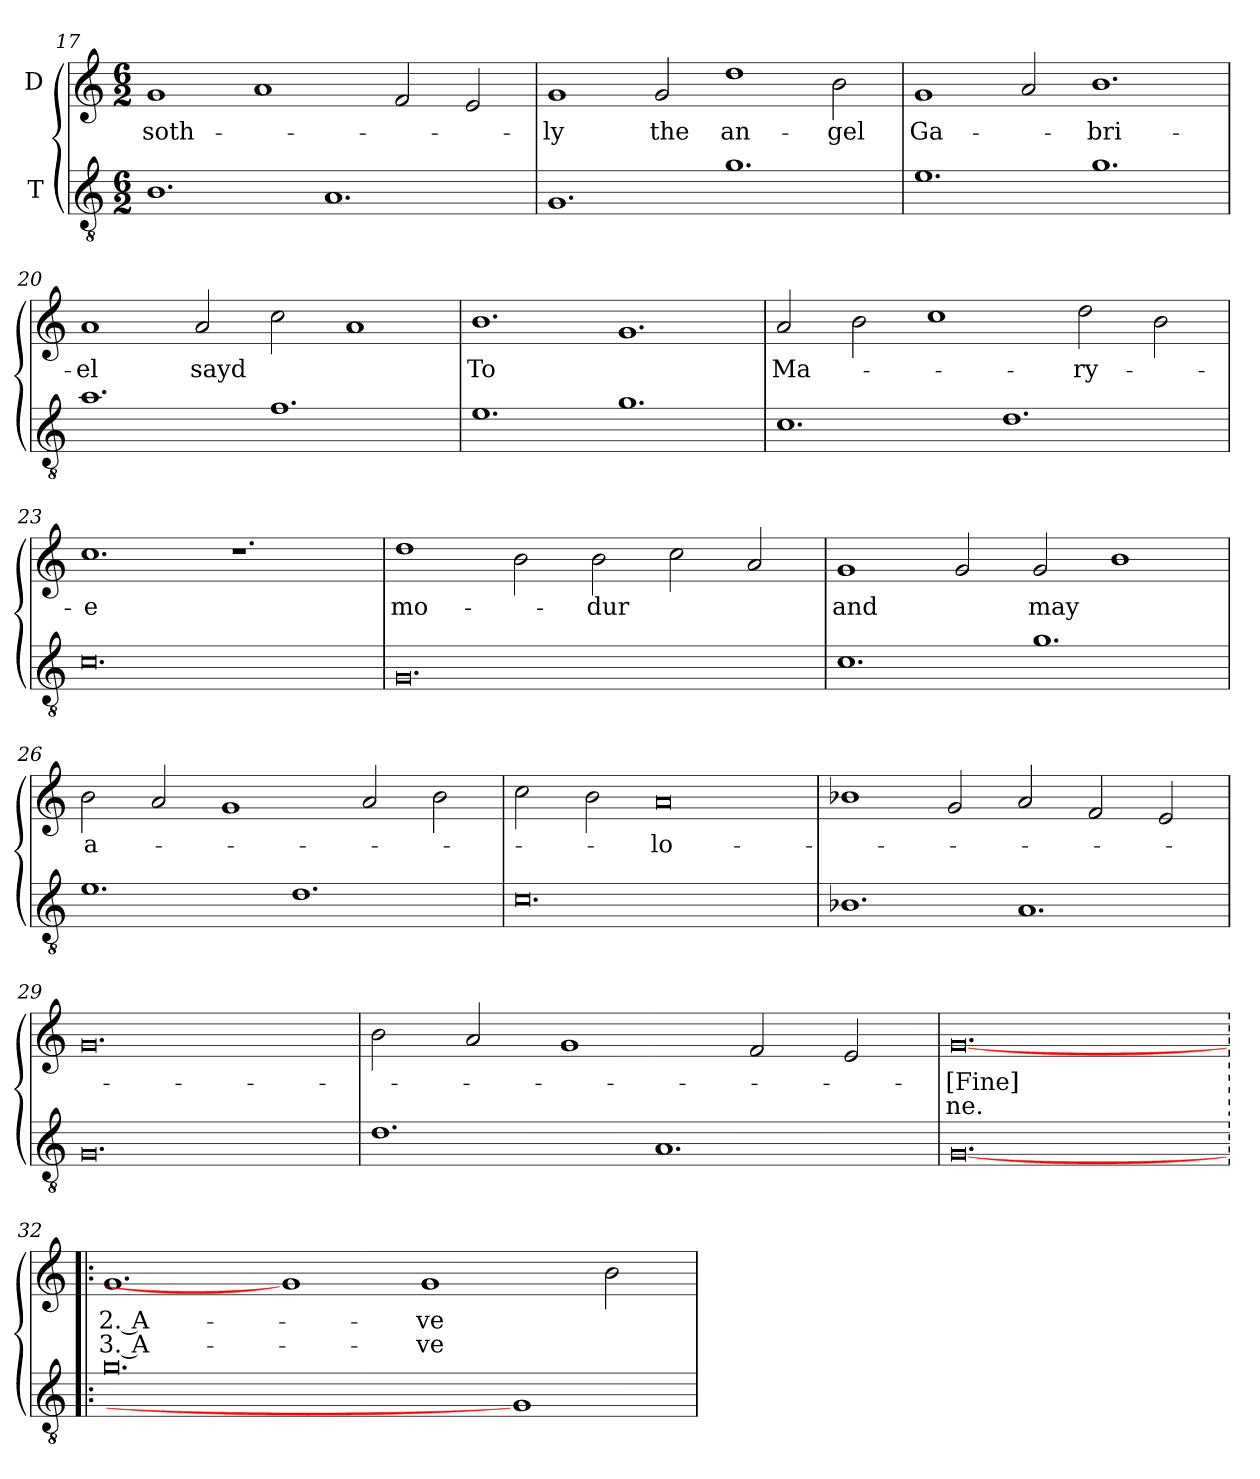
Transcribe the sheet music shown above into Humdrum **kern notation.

**kern	**kern	**text	**text
*part2	*part1	*part1	*part1
*staff2	*staff1	*staff1	*staff1
*I"T	*I"D	*	*
*clefGv2	*clefG2	*	*
*ITrd7c12	*	*	*
*k[]	*k[]	*	*
*C:	*C:	*	*
*M6/2	*M6/2	*	*
=17	=17	=17	=17
!	!	!LO:LY:b:color=#000000	!
1.BBi/	1gi/	soth-	.
.	1ai/	.	.
1.AAi/	.	.	.
.	2fi/	.	.
.	2ei/	.	.
=18	=18	=18	=18
!	!	!LO:LY:b:color=#000000	!
1.GGi/	1gi/	-ly	.
!	!	!LO:LY:b:color=#000000	!
.	2gi/	the	.
!	!	!LO:LY:b:color=#000000	!
1.Gi\	1ddi\	an-	.
!	!	!LO:LY:b:color=#000000	!
.	2bi\	-gel	.
=19	=19	=19	=19
!	!	!LO:LY:b:color=#000000	!
1.Ei\	1gi/	Ga-	.
.	2ai/	.	.
!	!	!LO:LY:b:color=#000000	!
1.Gi\	1.bi/	-bri-	.
=20	=20	=20	=20
!	!	!LO:LY:b:color=#000000	!
1.Ai\	1ai/	-el	.
!	!	!LO:LY:b:color=#000000	!
.	2ai/	sayd	.
1.Fi\	2cci\	.	.
.	1ai/	.	.
=21	=21	=21	=21
!	!	!LO:LY:b:color=#000000	!
1.Ei\	1.bi/	To	.
1.Gi\	1.gi/	.	.
!!LO:LB:g=z
=22	=22	=22	=22
!	!	!LO:LY:b:color=#000000	!
1.Ci\	2ai/	Ma-	.
.	2bi\	.	.
.	1cci\	.	.
1.Di\	.	.	.
!	!	!LO:LY:b:color=#000000	!
.	2ddi\	-ry-	.
.	2bi\	.	.
=23	=23	=23	=23
!	!	!LO:LY:b:color=#000000	!
0.Ci\	1.cci\	-e	.
.	1.r	.	.
=24	=24	=24	=24
!	!	!LO:LY:b:color=#000000	!
0.GGi/	1ddi\	mo-	.
.	2bi\	.	.
!	!	!LO:LY:b:color=#000000	!
.	2bi\	-dur	.
.	2cci\	.	.
.	2ai/	.	.
=25	=25	=25	=25
!	!	!LO:LY:b:color=#000000	!
1.Ci\	1gi/	and	.
.	2gi/	.	.
!	!	!LO:LY:b:color=#000000	!
1.Gi\	2gi/	may	.
.	1bi/	.	.
!!LO:LB:g=z
=26	=26	=26	=26
!	!	!LO:LY:b:color=#000000	!
1.Ei\	2bi\	a-	.
.	2ai/	.	.
.	1gi/	.	.
1.Di\	.	.	.
.	2ai/	.	.
.	2bi\	.	.
=27	=27	=27	=27
0.Ci\	2cci\	.	.
.	2bi\	.	.
!	!	!LO:LY:b:color=#000000	!
.	0ai/	-lo-	.
=28	=28	=28	=28
1.BB-Xi/	1b-Xi/	.	.
.	2gi/	.	.
1.AAi/	2ai/	.	.
.	2fi/	.	.
.	2ei/	.	.
=29	=29	=29	=29
0.GGi/	0.gi/	.	.
=30	=30	=30	=30
1.Di\	2bi\	.	.
.	2ai/	.	.
.	1gi/	.	.
1.AAi/	.	.	.
.	2fi/	.	.
.	2ei/	.	.
=31	=31	=31	=31
!	!	!LO:LY:a:color=#000000	!LO:LY:b:color=#000000
[0.GGi/	[0.gi/	[Fine]	-ne.
!!LO:LB:g=z
=32|!:	=32|!:	=32|!:	=32|!:
!	!	!LO:LY:b:color=#000000	!LO:LY:b:color=#000000
0.Gi\	1.gi/	2. A-	3. A-
.	1gi/]	.	.
!	!	!LO:LY:b:color=#000000	!LO:LY:b:color=#000000
.	1gi/	-ve	-ve
1GGi/]	.	.	.
.	2bi\	.	.
=	=	=	=
*-	*-	*-	*-
